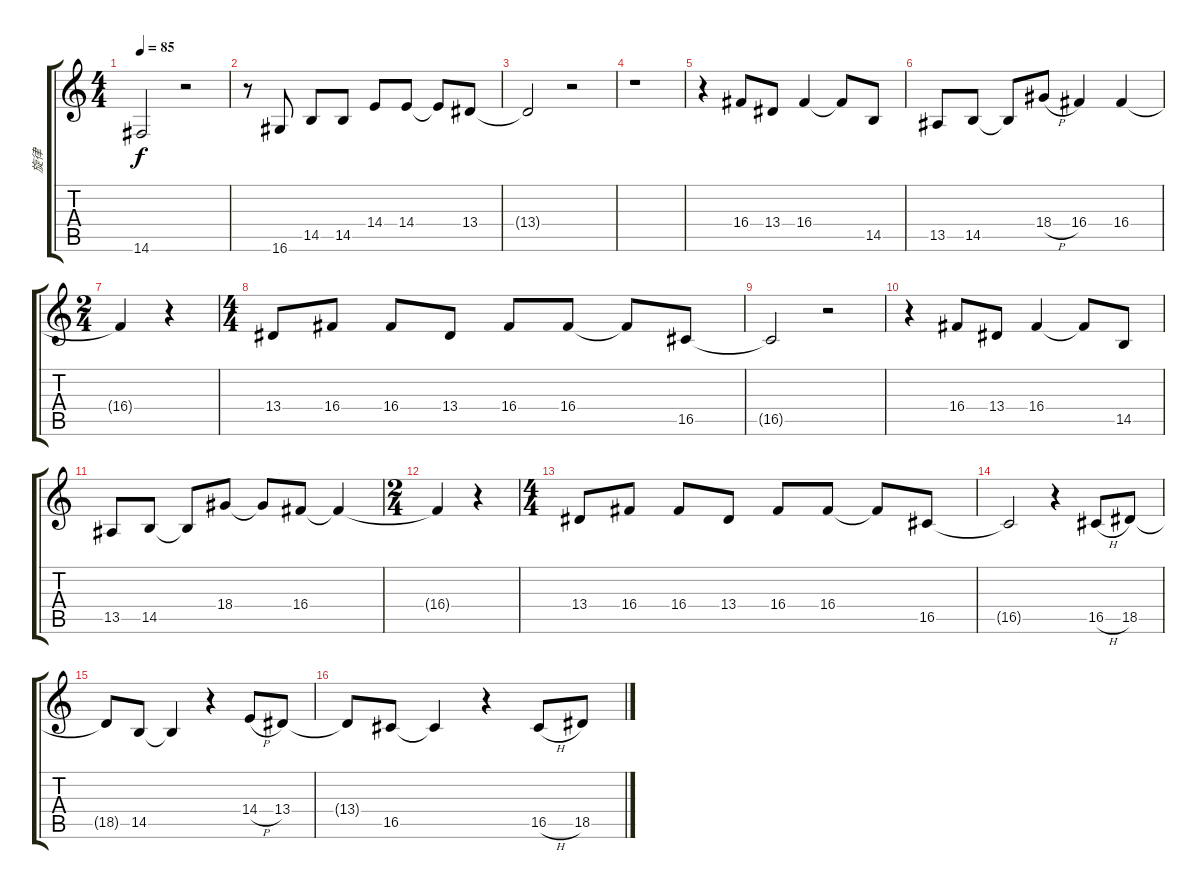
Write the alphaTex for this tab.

\track ("旋律" "旋律") {instrument voiceoohs}
\staff {score tabs}
\tuning (E4 B3 G3 D3 A2 E2) {hide}
\ts (4 4)
\tempo 85
\clef g2
\ks c
14.6{t}.2{dy f} r.2 |
r.8 16.6.8 14.5.8 14.5.8 14.4.8 14.4.8 14.4{t}.8 13.4.8 |
13.4{t}.2 r.2 |
r.1 |
r.4 16.4.8 13.4.8 16.4.4 16.4{t}.8 14.5.8 |
13.5.8 14.5.8 14.5{t}.8 18.4{h}.8 16.4.4 16.4.4 |
\ts (2 4)
16.4{t}.4 r.4 |
\ts (4 4)
13.4.8 16.4.8 16.4.8 13.4.8 16.4.8 16.4.8 16.4{t}.8 16.5.8 |
16.5{t}.2 r.2 |
r.4 16.4.8 13.4.8 16.4.4 16.4{t}.8 14.5.8 |
13.5.8 14.5.8 14.5{t}.8 18.4.8 18.4{t}.8 16.4.8 16.4{t}.4 |
\ts (2 4)
16.4{t}.4 r.4 |
\ts (4 4)
13.4.8 16.4.8 16.4.8 13.4.8 16.4.8 16.4.8 16.4{t}.8 16.5.8 |
16.5{t}.2 r.4 16.5{h}.8 18.5.8 |
18.5{t}.8 14.5.8 14.5{t}.4 r.4 14.4{h}.8 13.4.8 |
13.4{t}.8 16.5.8 16.5{t}.4 r.4 16.5{h}.8 18.5.8
